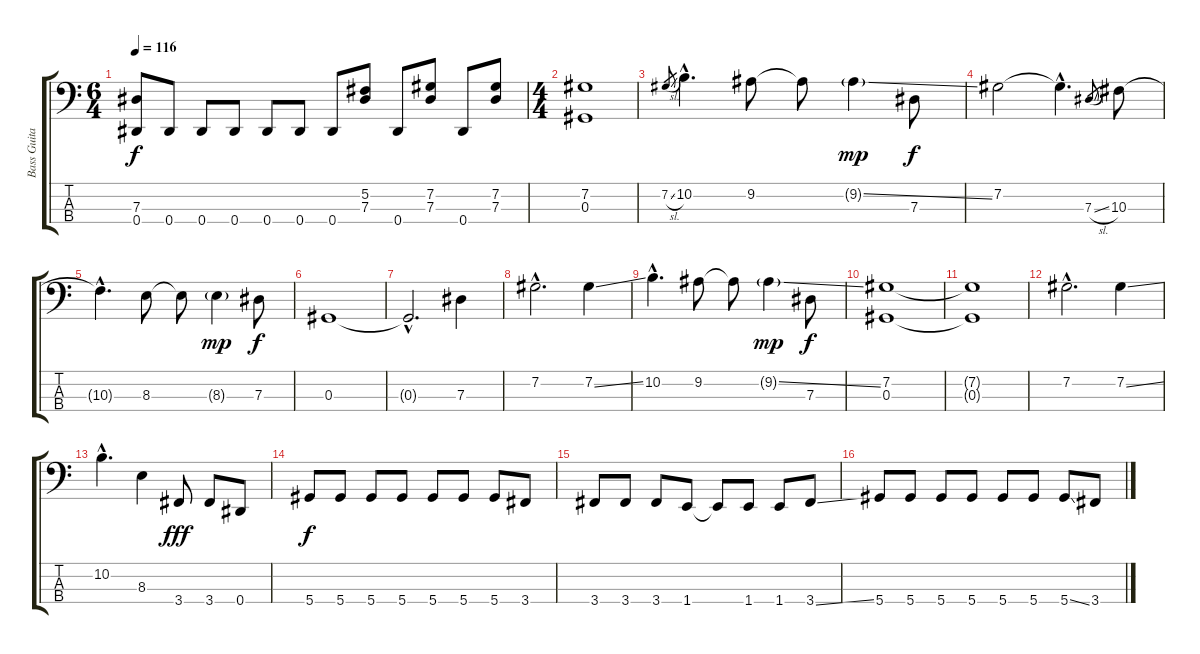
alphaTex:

\track ("Bass Guitar" "Bass Guita") {instrument electricbasspick}
\staff {score tabs}
\tuning (Gb2 Db2 Ab1 Eb1) {hide}
\ts (6 4)
\tempo 116
\clef f4
\ks c
(7.3 0.4).8{dy f} 0.4.8 0.4.8 0.4.8 0.4.8 0.4.8 0.4.8 (5.2 7.3).8 0.4.8 (7.2 7.3).8 0.4.8 (7.2 7.3).8 |
\ts (4 4)
(7.2 0.3).1 |
7.2{sl}.8{gr} 10.2{hac}.4{d} 9.2.8 9.2{t}.8 9.2{ss g}.4{dy mp} 7.3.8{dy f} |
7.2.2 7.2{hac t}.4{d} 7.3{sl}.8{gr} 10.3.8 |
10.3{hac t}.4{d} 8.3.8 8.3{t}.8 8.3{g}.4{dy mp} 7.3.8{dy f} |
0.3.1 |
0.3{hac t}.2{d} 7.3.4 |
7.2{hac}.2{d} 7.2{ss}.4 |
10.2{hac}.4{d} 9.2.8 9.2{t}.8 9.2{ss g}.4{dy mp} 7.3.8{dy f} |
(7.2 0.3).1 |
(7.2{t} 0.3{t}).1 |
7.2{hac}.2{d} 7.2{ss}.4 |
10.2{hac}.4{d} 8.3.4 3.4.8{dy fff} 3.4.8 0.4.8 |
5.4.8{dy f} 5.4.8 5.4.8 5.4.8 5.4.8 5.4.8 5.4.8 3.4.8 |
3.4.8 3.4.8 3.4.8 1.4.8 1.4{t}.8 1.4.8 1.4.8 3.4{ss}.8 |
5.4.8 5.4.8 5.4.8 5.4.8 5.4.8 5.4.8 5.4{ss}.8 3.4.8
